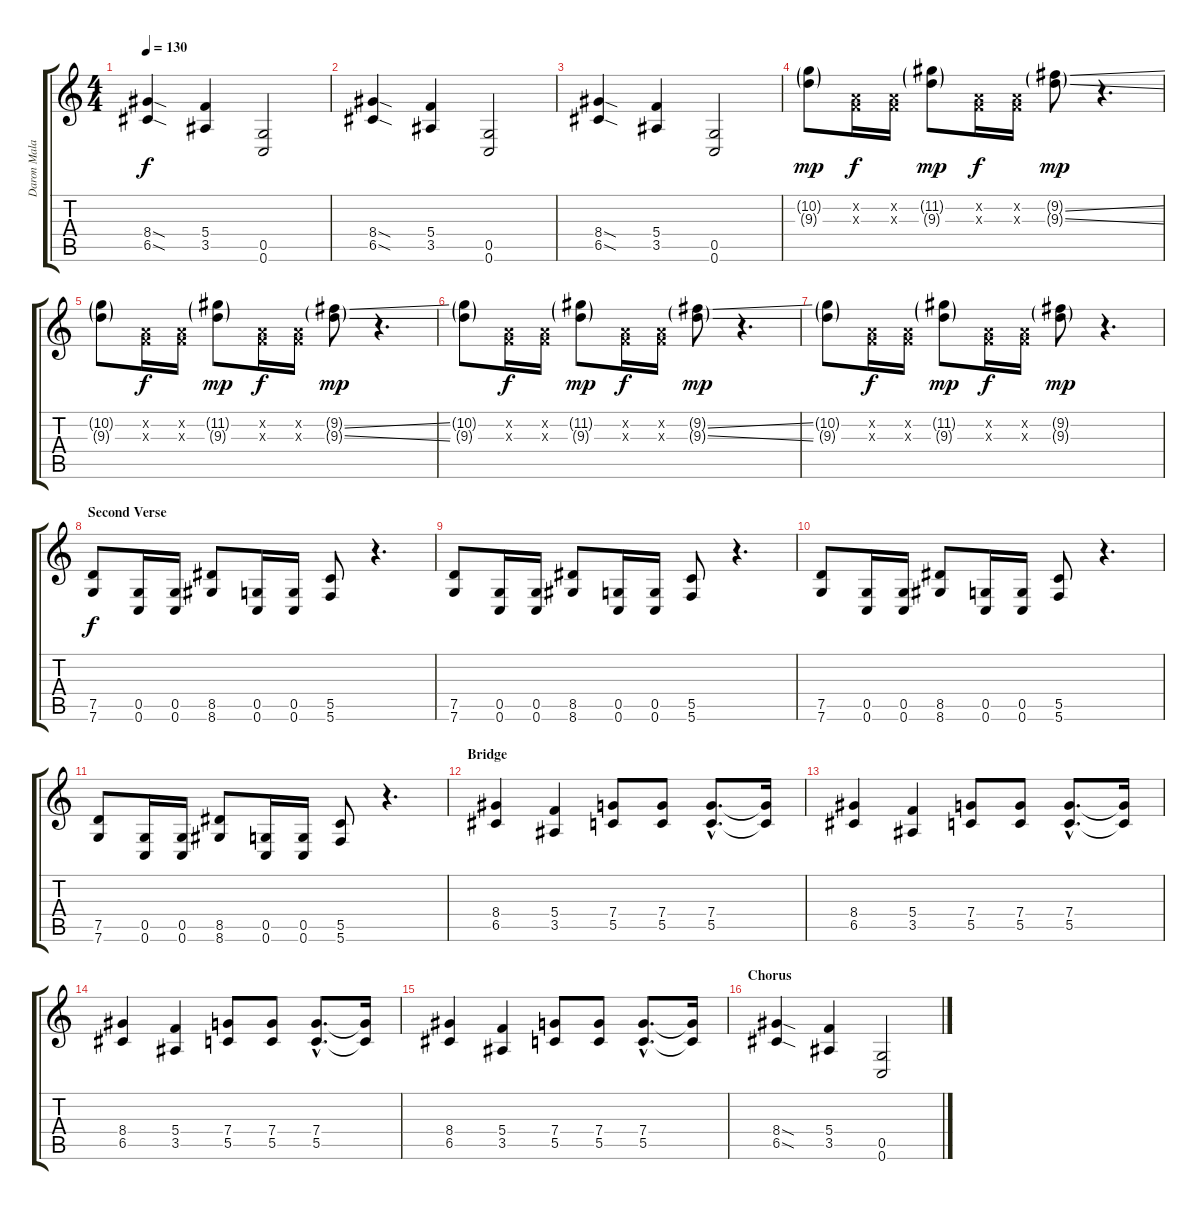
\track ("Daron Malakian" "Daron Mala") {instrument distortionguitar}
\staff {score tabs}
\tuning (D4 A3 F3 C3 G2 C2) {hide}
\ts (4 4)
\tempo 130
\clef g2
\ks c
(8.4{sod} 6.5{sod}).4{dy f} (5.4 3.5).4 (0.5 0.6).2 |
(8.4{sod} 6.5{sod}).4 (5.4 3.5).4 (0.5 0.6).2 |
(8.4{sod} 6.5{sod}).4 (5.4 3.5).4 (0.5 0.6).2 |
(10.2{g} 9.3{g}).8{dy mp} (0.2{x} 0.3{x}).16{dy f} (0.2{x} 0.3{x}).16 (11.2{g} 9.3{g}).8{dy mp} (0.2{x} 0.3{x}).16{dy f} (0.2{x} 0.3{x}).16 (9.2{ss g} 9.3{ss g}).8{dy mp} r.4{d} |
(10.2{g} 9.3{g}).8 (0.2{x} 0.3{x}).16{dy f} (0.2{x} 0.3{x}).16 (11.2{g} 9.3{g}).8{dy mp} (0.2{x} 0.3{x}).16{dy f} (0.2{x} 0.3{x}).16 (9.2{ss g} 9.3{ss g}).8{dy mp} r.4{d} |
(10.2{g} 9.3{g}).8 (0.2{x} 0.3{x}).16{dy f} (0.2{x} 0.3{x}).16 (11.2{g} 9.3{g}).8{dy mp} (0.2{x} 0.3{x}).16{dy f} (0.2{x} 0.3{x}).16 (9.2{ss g} 9.3{ss g}).8{dy mp} r.4{d} |
(10.2{g} 9.3{g}).8 (0.2{x} 0.3{x}).16{dy f} (0.2{x} 0.3{x}).16 (11.2{g} 9.3{g}).8{dy mp} (0.2{x} 0.3{x}).16{dy f} (0.2{x} 0.3{x}).16 (9.2{g} 9.3{g}).8{dy mp} r.4{d} |
\section ("" "Second Verse")
(7.5 7.6).8{dy f} (0.5 0.6).16 (0.5 0.6).16 (8.5 8.6).8 (0.5 0.6).16 (0.5 0.6).16 (5.5 5.6).8 r.4{d} |
(7.5 7.6).8 (0.5 0.6).16 (0.5 0.6).16 (8.5 8.6).8 (0.5 0.6).16 (0.5 0.6).16 (5.5 5.6).8 r.4{d} |
(7.5 7.6).8 (0.5 0.6).16 (0.5 0.6).16 (8.5 8.6).8 (0.5 0.6).16 (0.5 0.6).16 (5.5 5.6).8 r.4{d} |
(7.5 7.6).8 (0.5 0.6).16 (0.5 0.6).16 (8.5 8.6).8 (0.5 0.6).16 (0.5 0.6).16 (5.5 5.6).8 r.4{d} |
\section ("" "Bridge")
(8.4 6.5).4 (5.4 3.5).4 (7.4 5.5).8 (7.4 5.5).8 (7.4{hac} 5.5{hac}).8{d} (7.4{t} 5.5{t}).16 |
(8.4 6.5).4 (5.4 3.5).4 (7.4 5.5).8 (7.4 5.5).8 (7.4{hac} 5.5{hac}).8{d} (7.4{t} 5.5{t}).16 |
(8.4 6.5).4 (5.4 3.5).4 (7.4 5.5).8 (7.4 5.5).8 (7.4{hac} 5.5{hac}).8{d} (7.4{t} 5.5{t}).16 |
(8.4 6.5).4 (5.4 3.5).4 (7.4 5.5).8 (7.4 5.5).8 (7.4{hac} 5.5{hac}).8{d} (7.4{t} 5.5{t}).16 |
\section ("" "Chorus")
(8.4{sod} 6.5{sod}).4 (5.4 3.5).4 (0.5 0.6).2
